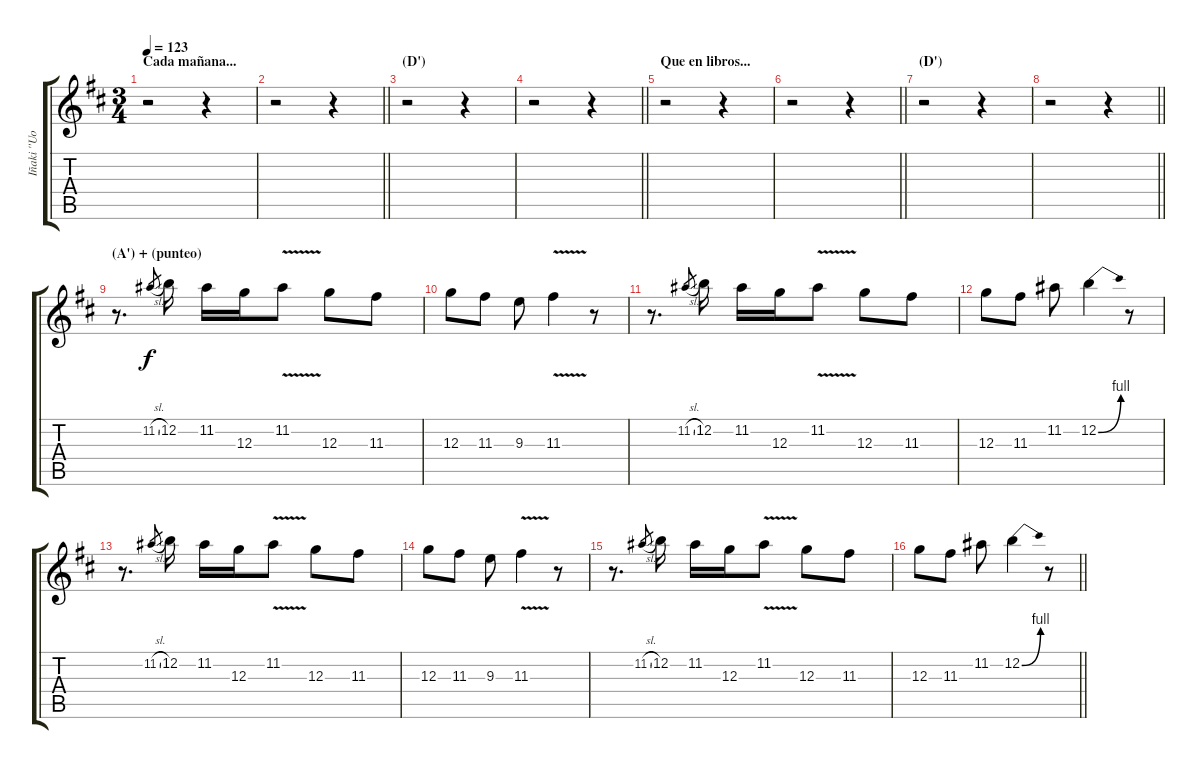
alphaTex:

\track ("Iñaki ''Uoho'' Antón - Solos" "Iñaki ''Uo") {instrument distortionguitar}
\staff {score tabs}
\tuning (E4 B3 G3 D3 A2 E2) {hide}
\ts (3 4)
\section ("" "Cada mañana...")
\tempo 123
\clef g2
\ks bminor
r.2{dy mp} r.4 |
\barLineRight lightlight
r.2 r.4 |
\section ("" "(D')")
r.2 r.4 |
\barLineRight lightlight
r.2 r.4 |
\section ("" "Que en libros...")
r.2 r.4 |
\barLineRight lightlight
r.2 r.4 |
\section ("" "(D')")
r.2 r.4 |
\barLineRight lightlight
r.2 r.4 |
\section ("" "(A') + (punteo)  ")
r.8{d volume 10} 11.2{sl}.8{gr dy f} 12.2.16 11.2.16 12.3.16 11.2{v}.8 12.3.8 11.3.8 |
12.3.8 11.3.8 9.3.8 11.3{v}.4 r.8 |
r.8{d} 11.2{sl}.8{gr} 12.2.16 11.2.16 12.3.16 11.2{v}.8 12.3.8 11.3.8 |
12.3.8 11.3.8 11.2.8 12.2{be (bend 0 0 60 4)}.4 r.8 |
r.8{d} 11.2{sl}.8{gr} 12.2.16 11.2.16 12.3.16 11.2{v}.8 12.3.8 11.3.8 |
12.3.8 11.3.8 9.3.8 11.3{v}.4 r.8 |
r.8{d} 11.2{sl}.8{gr} 12.2.16 11.2.16 12.3.16 11.2{v}.8 12.3.8 11.3.8 |
\barLineRight lightlight
12.3.8 11.3.8 11.2.8 12.2{be (bend 0 0 60 4)}.4 r.8
